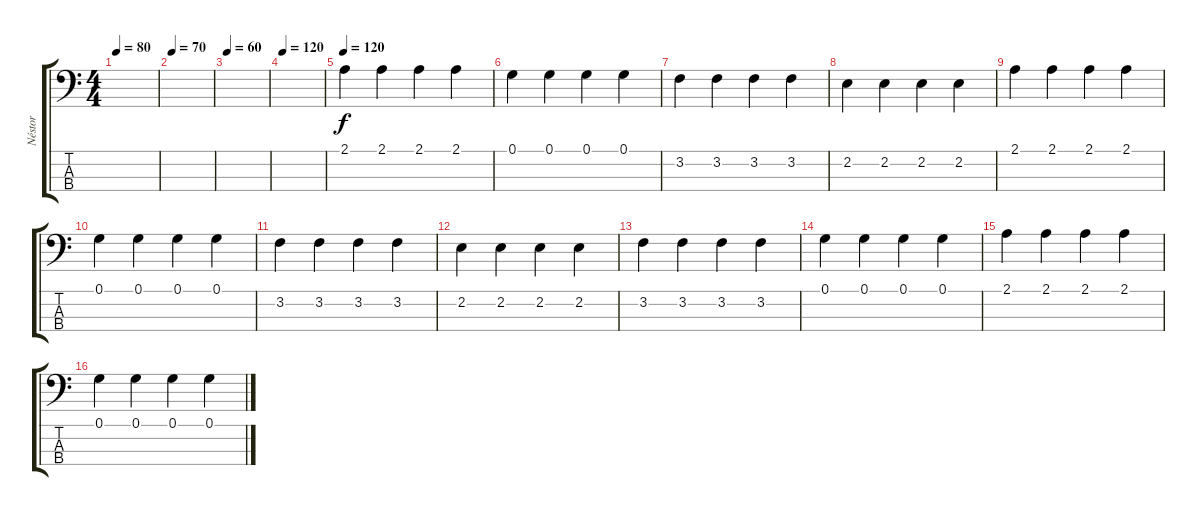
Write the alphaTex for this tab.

\track ("Néstor" "Néstor") {instrument electricbassfinger}
\staff {score tabs}
\tuning (G2 D2 A1 E1) {hide}
\ts (4 4)
\tempo 80
\clef f4
\ks c
|
\tempo 70
|
\tempo 60
|
\tempo 120
|
\tempo 120
2.1.4 2.1.4 2.1.4 2.1.4 |
0.1.4 0.1.4 0.1.4 0.1.4 |
3.2.4 3.2.4 3.2.4 3.2.4 |
2.2.4 2.2.4 2.2.4 2.2.4 |
2.1.4 2.1.4 2.1.4 2.1.4 |
0.1.4 0.1.4 0.1.4 0.1.4 |
3.2.4 3.2.4 3.2.4 3.2.4 |
2.2.4 2.2.4 2.2.4 2.2.4 |
3.2.4 3.2.4 3.2.4 3.2.4 |
0.1.4 0.1.4 0.1.4 0.1.4 |
2.1.4 2.1.4 2.1.4 2.1.4 |
0.1.4 0.1.4 0.1.4 0.1.4
